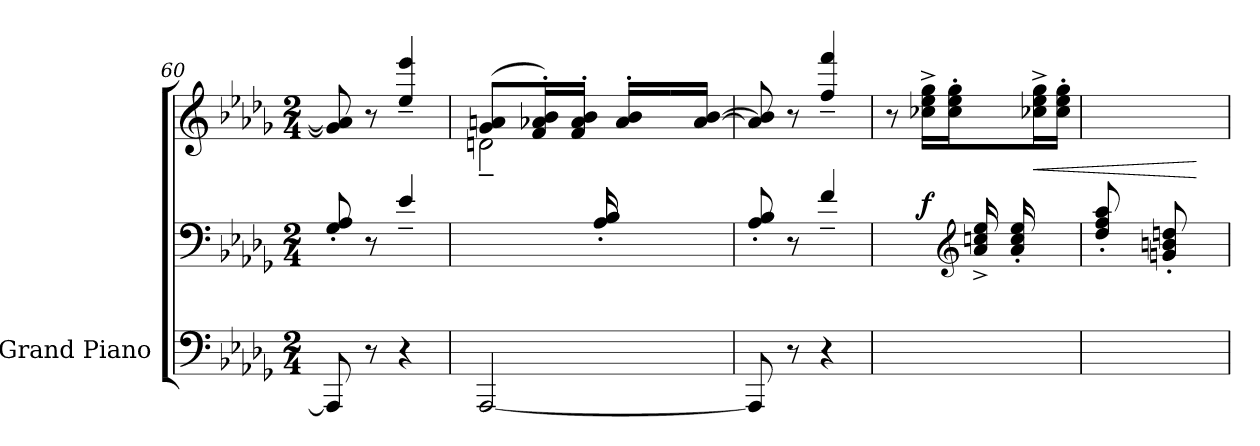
**kern	**kern	**kern	**dynam
*part1	*part1	*part1	*part1
*staff3	*staff2	*staff1	*staff1/2/3
*I"Grand Piano	*	*	*
*I'Pno.	*	*	*
*clefF4	*clefF4	*clefG2	*
*k[b-e-a-d-g-]	*k[b-e-a-d-g-]	*k[b-e-a-d-g-]	*
*M2/4	*M2/4	*M2/4	*
=60	=60	=60	=60
8AAA-/]	8G-/'< 8A-/'<	8g-/] 8a-/]	.
8r	8r	8r	.
4r	4e-~>/	4ee-/~> 4eee-/~>	.
=61	=61	=61	=61
*^	*	*^	*
*	*	*	*	*^	*
8ryy	[2AAA-/	4ryy	(>8g-/ 8an/L	2dn~\	4.ryy	.
4.ryy	.	.	16f/' 16a-X/' 16b-/'L)	.	.	.
.	.	.	16f/' 16a-/' 16b-/'JJ	.	.	.
.	.	16A-/' 16B-/'LL	16ryy	.	.	.
.	.	16ryy	16a-/' 16b-/'LL	.	.	.
.	.	16ryy	16ryy	.	16a-\'< 16b-\'<JJ	.
.	.	16ryy	[16a-/ [16b-/JJ	.	16ryy	.
*v	*v	*	*v	*v	*v	*
!!LO:LB:g=z
=62	=62	=62	=62
8AAA-/]	8A-/'< 8B-/'<	8a-/] 8b-/]	.
8r	8r	8r	.
4r	4f~>/	4ff/~> 4fff/~>	.
=63	=63	=63	=63
*	*	*^	*
2ryy	8ryy	8r	8ryy	.
!	!	!	!	!LO:DY:a=2
.	8ryy	8ryy	16cc-X\^ 16ee-\^ 16gg-\^LL	f
.	.	.	16cc-\' 16ee-\' 16gg-\'	.
*	*clefG2	*	*	*
.	16a-/^ 16ccn/^ 16ee-/^	4ryy	8ryy	.
.	16a-/' 16cc/' 16ee-/'	.	.	.
!	!	!	!	!LO:HP:b
.	8ryy	.	16cc-X\^ 16ee-\^ 16gg-\^	<
.	.	.	16cc-\' 16ee-\' 16gg-\'JJ	.
=64	=64	=64	=64	=64
2ryy	8dd-/' 8ff/' 8aa-/'L	2ryy	8ryy	.
.	8ryy	.	8cc-X\' 8ee-\' 8gg-\'	.
.	8gn/' 8bn/' 8ddn/'	.	8ryy	.
.	8ryy	.	8b-X\' 8dd-X\' 8ff\'J	[
*	*	*v	*v	*
=	=	=	=
*-	*-	*-	*-
